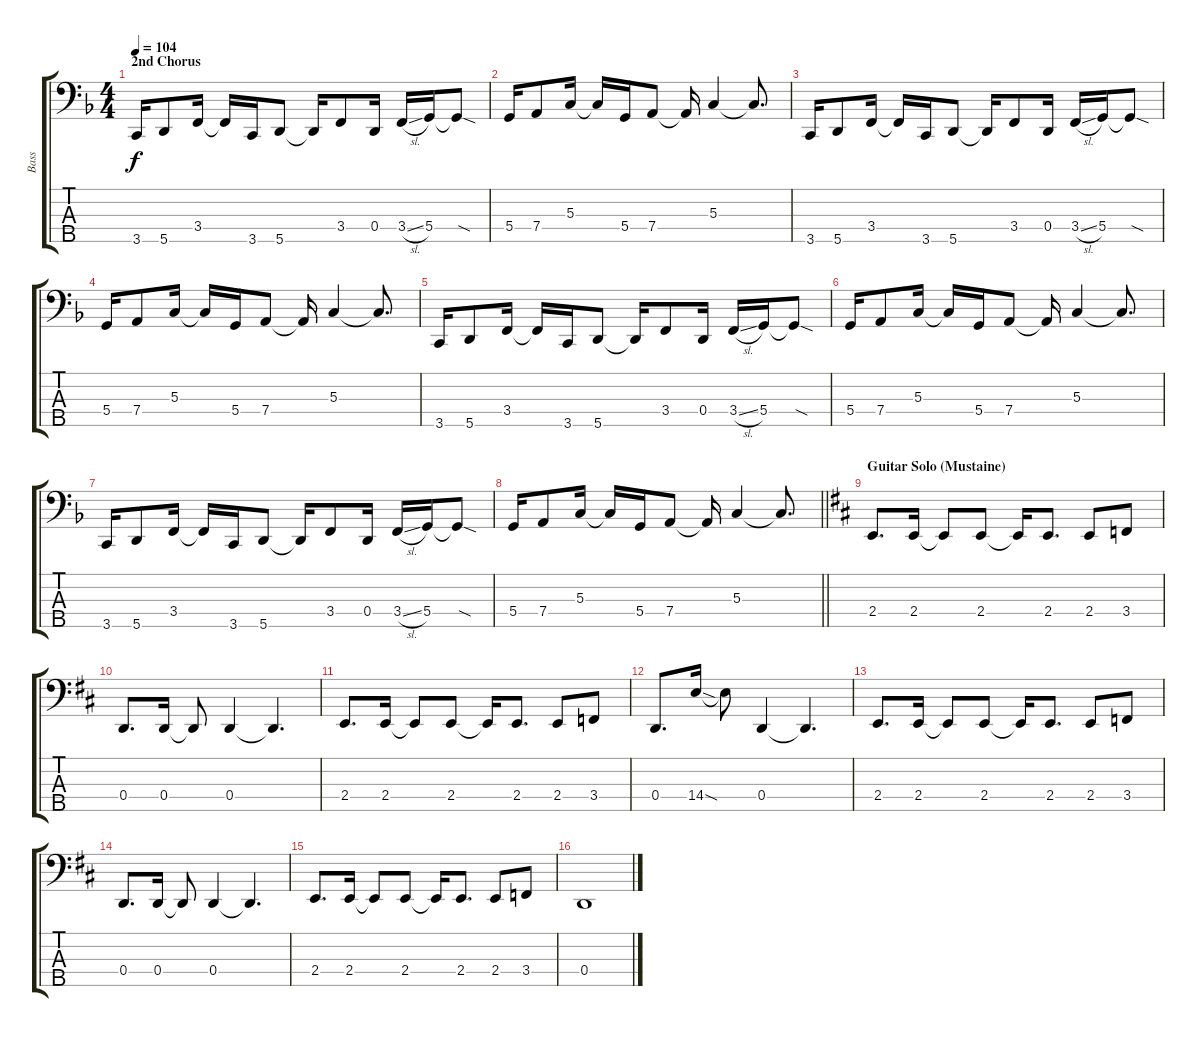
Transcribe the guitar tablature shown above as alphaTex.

\track ("Bass" "Bass") {instrument electricbassfinger}
\staff {score tabs}
\tuning (F2 C2 G1 D1 A0) {hide}
\ts (4 4)
\section ("" "2nd Chorus")
\tempo 104
\clef f4
\ks dminor
3.5.16{dy f} 5.5.8 3.4.16 3.4{t}.16 3.5.16 5.5.8 5.5{t}.16 3.4.8 0.4.16 3.4{sl}.16 5.4.16 5.4{sod t}.8 |
5.4.16 7.4.8 5.3.16 5.3{t}.16 5.4.16 7.4.8 7.4{t}.16 5.3.4 5.3{t}.8{d} |
3.5.16 5.5.8 3.4.16 3.4{t}.16 3.5.16 5.5.8 5.5{t}.16 3.4.8 0.4.16 3.4{sl}.16 5.4.16 5.4{sod t}.8 |
5.4.16 7.4.8 5.3.16 5.3{t}.16 5.4.16 7.4.8 7.4{t}.16 5.3.4 5.3{t}.8{d} |
3.5.16 5.5.8 3.4.16 3.4{t}.16 3.5.16 5.5.8 5.5{t}.16 3.4.8 0.4.16 3.4{sl}.16 5.4.16 5.4{sod t}.8 |
5.4.16 7.4.8 5.3.16 5.3{t}.16 5.4.16 7.4.8 7.4{t}.16 5.3.4 5.3{t}.8{d} |
3.5.16 5.5.8 3.4.16 3.4{t}.16 3.5.16 5.5.8 5.5{t}.16 3.4.8 0.4.16 3.4{sl}.16 5.4.16 5.4{sod t}.8 |
\barLineRight lightlight
5.4.16 7.4.8 5.3.16 5.3{t}.16 5.4.16 7.4.8 7.4{t}.16 5.3.4 5.3{t}.8{d} |
\section ("" "Guitar Solo (Mustaine)")
\ks bminor
2.4.8{d} 2.4.16 2.4{t}.8 2.4.8 2.4{t}.16 2.4.8{d} 2.4.8 3.4.8 |
0.4.8{d} 0.4.16 0.4{t}.8 0.4.4 0.4{t}.4{d} |
2.4.8{d} 2.4.16 2.4{t}.8 2.4.8 2.4{t}.16 2.4.8{d} 2.4.8 3.4.8 |
0.4.8{d} 14.4{sod}.16 14.4{t}.8 0.4.4 0.4{t}.4{d} |
2.4.8{d} 2.4.16 2.4{t}.8 2.4.8 2.4{t}.16 2.4.8{d} 2.4.8 3.4.8 |
0.4.8{d} 0.4.16 0.4{t}.8 0.4.4 0.4{t}.4{d} |
2.4.8{d} 2.4.16 2.4{t}.8 2.4.8 2.4{t}.16 2.4.8{d} 2.4.8 3.4.8 |
0.4.1
